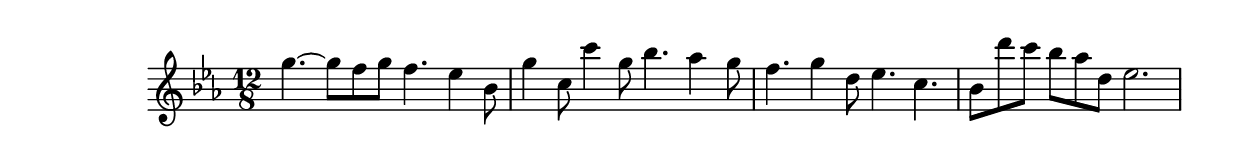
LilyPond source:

\version "2.12.1"

\score {
  
  \relative c''' {
    \time 12/8
    \key ees \major
    
    g4. ~ g8 f g f4. ees4 bes8 |
    g'4 c,8 c'4 g8 bes4. aes4 g8 |
    f4. g4 d8 ees4. c4. |
    bes8 d' c bes aes d, ees2.
    
  }
  
  \midi 
  {
    %tempoWholesPerMinute = #(ly:make-moment 120 4)
  }
  
  \layout {
    
  }
}